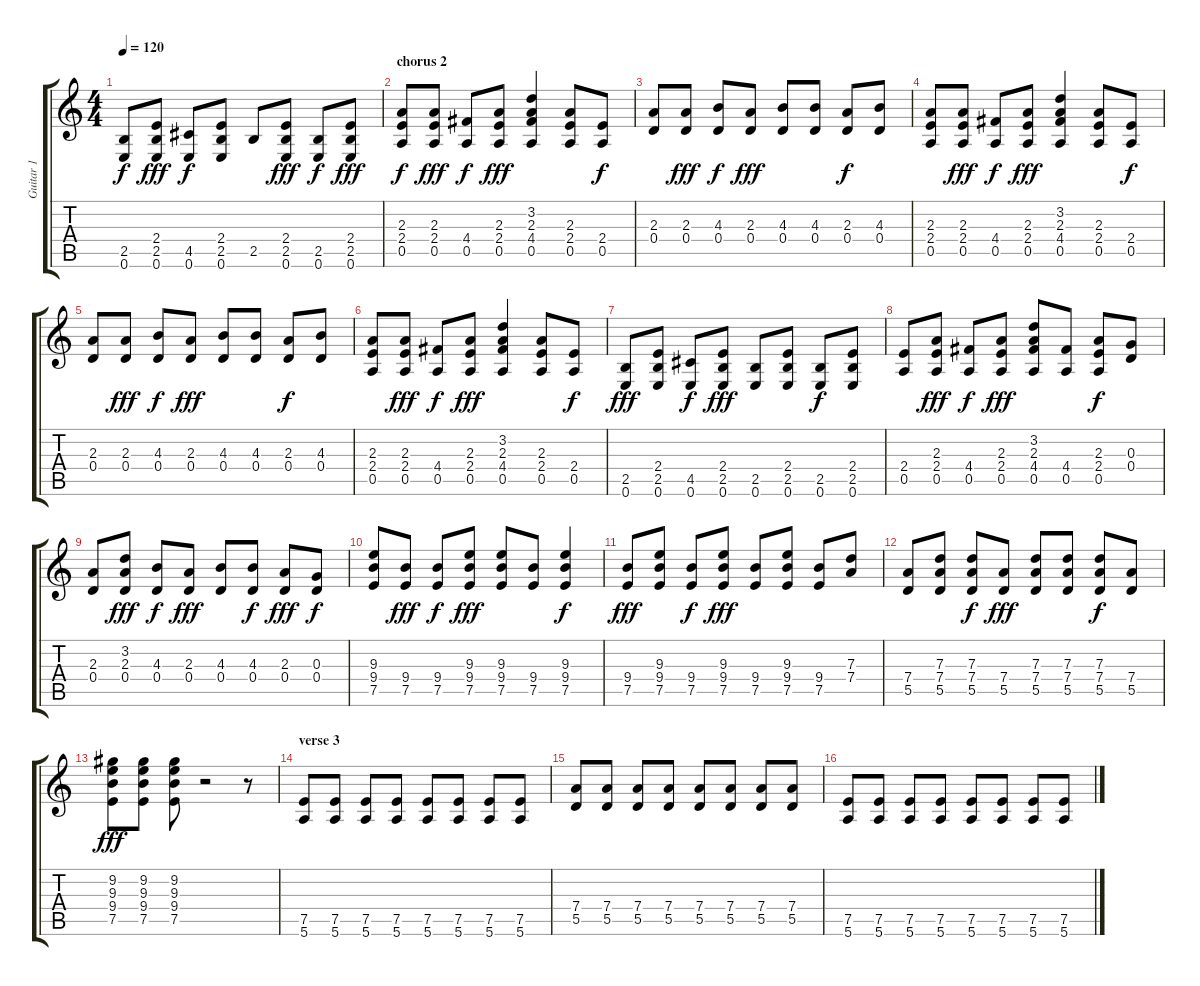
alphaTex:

\track ("Guitar 1" "Guitar 1") {instrument electricguitarclean}
\staff {score tabs}
\tuning (E4 B3 G3 D3 A2 E2) {hide}
\ts (4 4)
\tempo 120
\clef g2
\ks c
(2.5 0.6).8{dy f} (2.4 2.5 0.6).8{dy fff} (4.5 0.6).8{dy f} (2.4 2.5 0.6).8 2.5.8 (2.4 2.5 0.6).8{dy fff} (2.5 0.6).8{dy f} (2.4 2.5 0.6).8{dy fff} |
\section ("" "chorus 2")
(2.3 2.4 0.5).8{dy f} (2.3 2.4 0.5).8{dy fff} (4.4 0.5).8{dy f} (2.3 2.4 0.5).8{dy fff} (3.2 2.3 4.4 0.5).4 (2.3 2.4 0.5).8 (2.4 0.5).8{dy f} |
(2.3 0.4).8 (2.3 0.4).8{dy fff} (4.3 0.4).8{dy f} (2.3 0.4).8{dy fff} (4.3 0.4).8 (4.3 0.4).8 (2.3 0.4).8{dy f} (4.3 0.4).8 |
(2.3 2.4 0.5).8 (2.3 2.4 0.5).8{dy fff} (4.4 0.5).8{dy f} (2.3 2.4 0.5).8{dy fff} (3.2 2.3 4.4 0.5).4 (2.3 2.4 0.5).8 (2.4 0.5).8{dy f} |
(2.3 0.4).8 (2.3 0.4).8{dy fff} (4.3 0.4).8{dy f} (2.3 0.4).8{dy fff} (4.3 0.4).8 (4.3 0.4).8 (2.3 0.4).8{dy f} (4.3 0.4).8 |
(2.3 2.4 0.5).8 (2.3 2.4 0.5).8{dy fff} (4.4 0.5).8{dy f} (2.3 2.4 0.5).8{dy fff} (3.2 2.3 4.4 0.5).4 (2.3 2.4 0.5).8 (2.4 0.5).8{dy f} |
(2.5 0.6).8{dy fff} (2.4 2.5 0.6).8 (4.5 0.6).8{dy f} (2.4 2.5 0.6).8{dy fff} (2.5 0.6).8 (2.4 2.5 0.6).8 (2.5 0.6).8{dy f} (2.4 2.5 0.6).8 |
(2.4 0.5).8 (2.3 2.4 0.5).8{dy fff} (4.4 0.5).8{dy f} (2.3 2.4 0.5).8{dy fff} (3.2 2.3 4.4 0.5).8 (4.4 0.5).8 (2.3 2.4 0.5).8{dy f} (0.3 0.4).8 |
(2.3 0.4).8 (3.2 2.3 0.4).8{dy fff} (4.3 0.4).8{dy f} (2.3 0.4).8{dy fff} (4.3 0.4).8 (4.3 0.4).8{dy f} (2.3 0.4).8{dy fff} (0.3 0.4).8{dy f} |
(9.3 9.4 7.5).8 (9.4 7.5).8{dy fff} (9.4 7.5).8{dy f} (9.3 9.4 7.5).8{dy fff} (9.3 9.4 7.5).8 (9.4 7.5).8 (9.3 9.4 7.5).4{dy f} |
(9.4 7.5).8{dy fff} (9.3 9.4 7.5).8 (9.4 7.5).8{dy f} (9.3 9.4 7.5).8{dy fff} (9.4 7.5).8 (9.3 9.4 7.5).8 (9.4 7.5).8 (7.3 7.4).8 |
(7.4 5.5).8 (7.3 7.4 5.5).8 (7.3 7.4 5.5).8{dy f} (7.4 5.5).8{dy fff} (7.3 7.4 5.5).8 (7.3 7.4 5.5).8 (7.3 7.4 5.5).8{dy f} (7.4 5.5).8 |
(9.2 9.3 9.4 7.5).8{dy fff} (9.2 9.3 9.4 7.5).8 (9.2 9.3 9.4 7.5).8 r.2 r.8 |
\section ("" "verse 3")
(7.5 5.6).8{volume 6 instrument electricguitarmuted} (7.5 5.6).8 (7.5 5.6).8 (7.5 5.6).8 (7.5 5.6).8 (7.5 5.6).8 (7.5 5.6).8 (7.5 5.6).8 |
(7.4 5.5).8 (7.4 5.5).8 (7.4 5.5).8 (7.4 5.5).8 (7.4 5.5).8 (7.4 5.5).8 (7.4 5.5).8 (7.4 5.5).8 |
(7.5 5.6).8 (7.5 5.6).8 (7.5 5.6).8 (7.5 5.6).8 (7.5 5.6).8 (7.5 5.6).8 (7.5 5.6).8 (7.5 5.6).8
